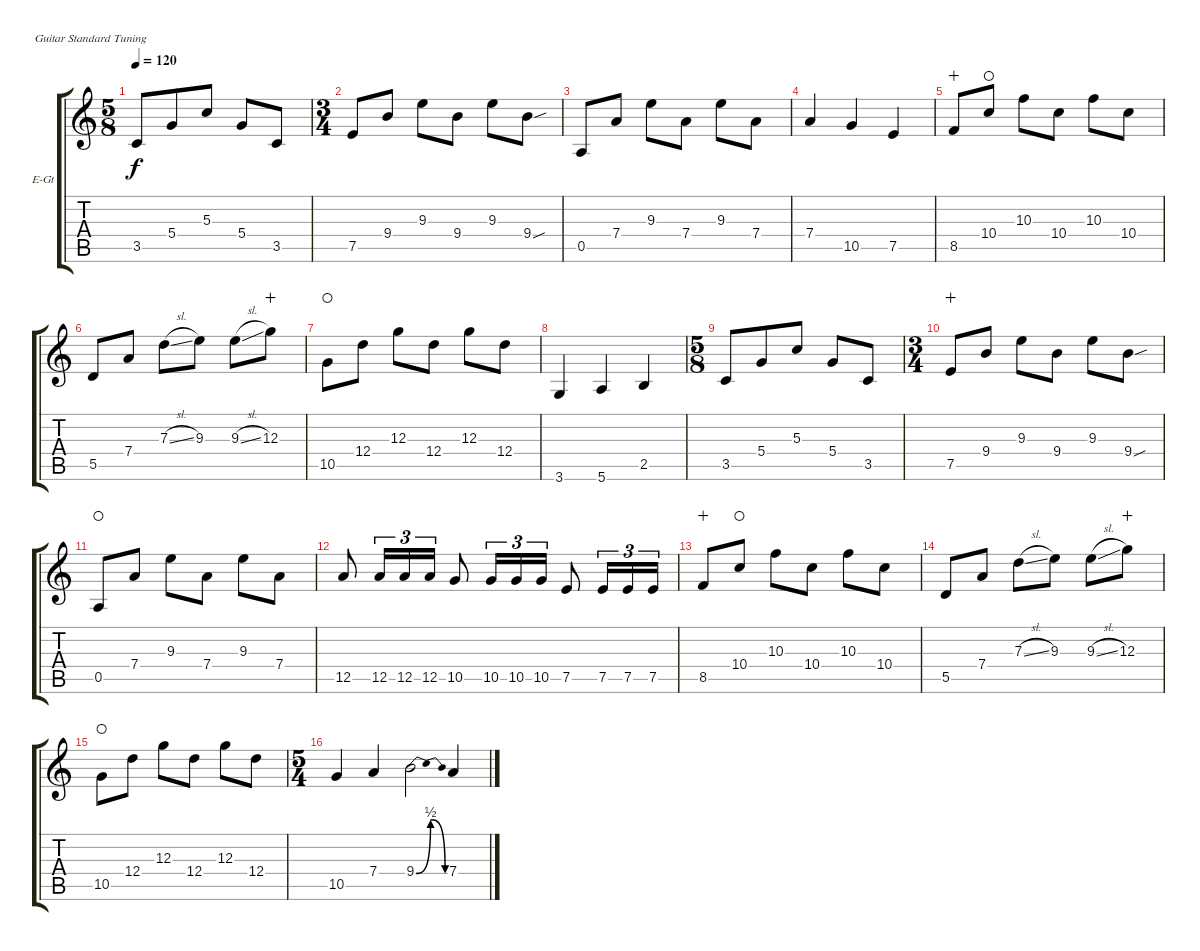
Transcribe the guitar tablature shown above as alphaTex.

\bracketExtendMode groupsimilarinstruments
\firstSystemTrackNameOrientation horizontal
\otherSystemsTrackNameOrientation horizontal
\track ("Guitar Arrangement" "E-Gt") {mute instrument electricguitarclean}
\staff {score tabs}
\tuning (E4 B3 G3 D3 A2 E2)
\ts (5 8)
\tempo 120
\clef g2
\ks c
3.5.8{dy f} 5.4.8 5.3.8 5.4.8 3.5.8 |
\ts (3 4)
7.5.8 9.4.8 9.3.8 9.4.8 9.3.8 9.4{sou}.8 |
0.5.8 7.4.8 9.3.8 7.4.8 9.3.8 7.4.8 |
7.4.4 10.5.4 7.5.4 |
8.5.8{wahc} 10.4.8{waho} 10.3.8 10.4.8 10.3.8 10.4.8 |
5.5.8 7.4.8 7.3{sl}.8 9.3.8 9.3{sl}.8 12.3.8{wahc} |
10.5.8{waho} 12.4.8 12.3.8 12.4.8 12.3.8 12.4.8 |
3.6.4 5.6.4 2.5.4 |
\ts (5 8)
3.5.8 5.4.8 5.3.8 5.4.8 3.5.8 |
\ts (3 4)
7.5.8{wahc} 9.4.8 9.3.8 9.4.8 9.3.8 9.4{sou}.8 |
0.5.8{waho} 7.4.8 9.3.8 7.4.8 9.3.8 7.4.8 |
12.5.8 12.5.16{tu (3 2)} 12.5.16{tu (3 2)} 12.5.16{tu (3 2)} 10.5.8 10.5.16{tu (3 2)} 10.5.16{tu (3 2)} 10.5.16{tu (3 2)} 7.5.8 7.5.16{tu (3 2)} 7.5.16{tu (3 2)} 7.5.16{tu (3 2)} |
8.5.8{wahc} 10.4.8{waho} 10.3.8 10.4.8 10.3.8 10.4.8 |
5.5.8 7.4.8 7.3{sl}.8 9.3.8 9.3{sl}.8 12.3.8{wahc} |
10.5.8{waho} 12.4.8 12.3.8 12.4.8 12.3.8 12.4.8 |
\ts (5 4)
10.5.4 7.4.4 9.4{be (bendrelease 15 0 18.599999999999998 2 27.599999999999998 2 31.799999999999997 0)}.2 7.4.4
